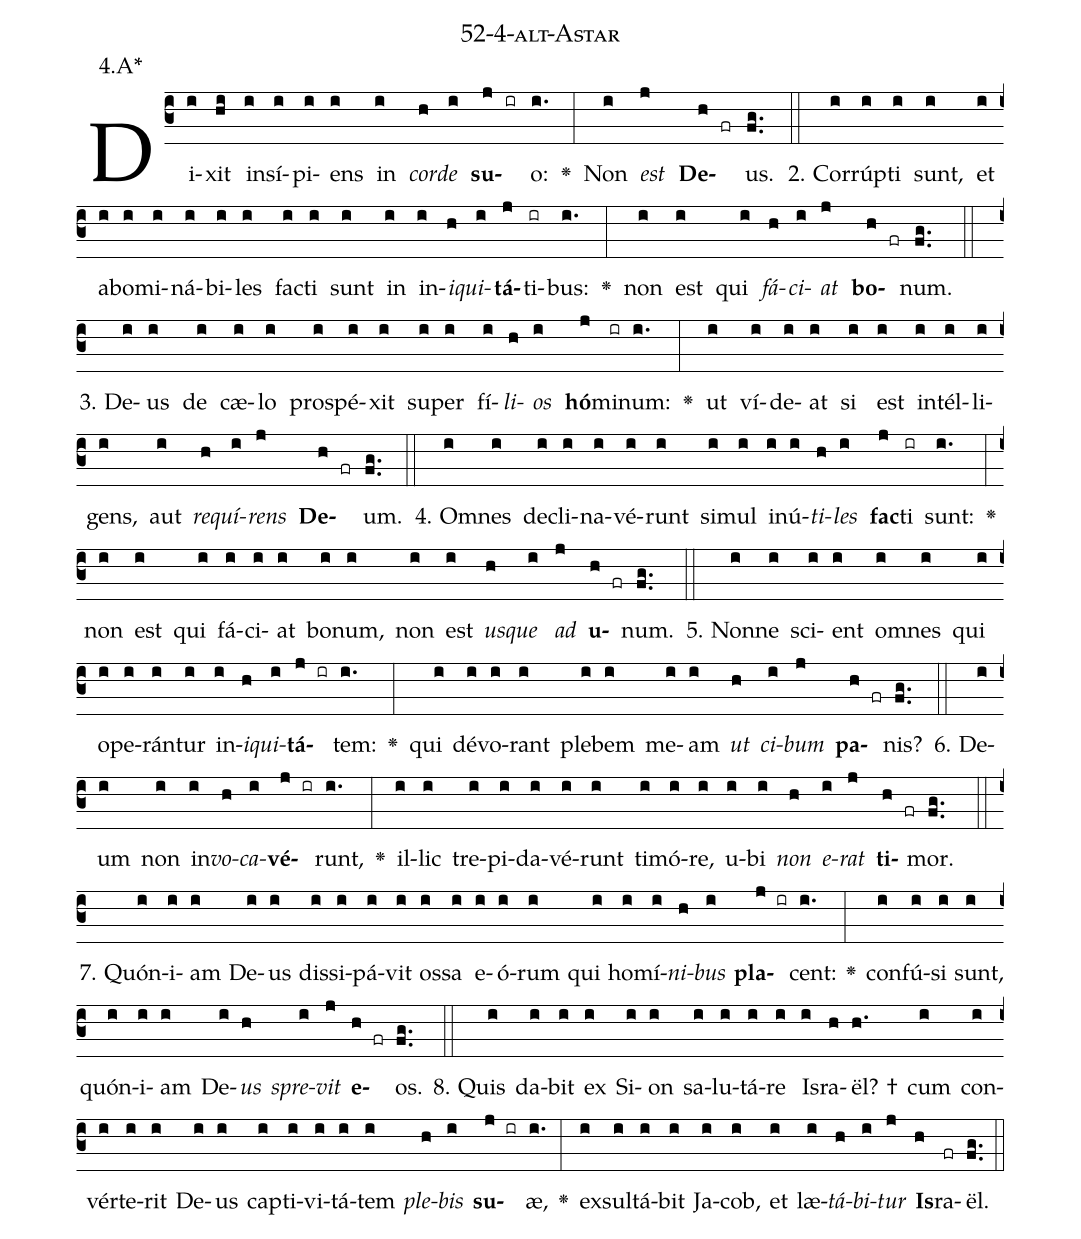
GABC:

name: 52-4-alt-Astar;
annotation: 4.A*;
%%
(c3)Di(i)xit(hi) in(i)sí(i)pi(i)ens(i) in(i) <i>cor</i>(h)<i>de</i>(i) <b>su</b>(j ir)o:(i.) <v>\greheightstar</v>(:) Non(i) <i>est</i>(j) <b>De</b>(h fr)us.(fg..) (::)
2. Cor(i)rúp(i)ti(i) sunt,(i) et(i) ab(i)o(i)mi(i)ná(i)bi(i)les(i) fac(i)ti(i) sunt(i) in(i) in(i)<i>i</i>(h)<i>qui</i>(i)<b>tá</b>(j)ti(ir)bus:(i.) <v>\greheightstar</v>(:) non(i) est(i) qui(i) <i>fá</i>(h)<i>ci</i>(i)<i>at</i>(j) <b>bo</b>(h fr)num.(fg..) (::)
3. De(i)us(i) de(i) cæ(i)lo(i) pro(i)spé(i)xit(i) su(i)per(i) fí(i)<i>li</i>(h)<i>os</i>(i) <b>hó</b>(j)mi(ir)num:(i.) <v>\greheightstar</v>(:) ut(i) ví(i)de(i)at(i) si(i) est(i) in(i)tél(i)li(i)gens,(i) aut(i) <i>re</i>(h)<i>quí</i>(i)<i>rens</i>(j) <b>De</b>(h fr)um.(fg..) (::)
4. Om(i)nes(i) de(i)cli(i)na(i)vé(i)runt(i) si(i)mul(i) in(i)ú(i)<i>ti</i>(h)<i>les</i>(i) <b>fac</b>(j)ti(ir) sunt:(i.) <v>\greheightstar</v>(:) non(i) est(i) qui(i) fá(i)ci(i)at(i) bo(i)num,(i) non(i) est(i) <i>us</i>(h)<i>que</i>(i) <i>ad</i>(j) <b>u</b>(h fr)num.(fg..) (::)
5. Non(i)ne(i) sci(i)ent(i) om(i)nes(i) qui(i) o(i)pe(i)rán(i)tur(i) in(i)<i>i</i>(h)<i>qui</i>(i)<b>tá</b>(j ir)tem:(i.) <v>\greheightstar</v>(:) qui(i) dé(i)vo(i)rant(i) ple(i)bem(i) me(i)am(i) <i>ut</i>(h) <i>ci</i>(i)<i>bum</i>(j) <b>pa</b>(h fr)nis?(fg..) (::)
6. De(i)um(i) non(i) in(i)<i>vo</i>(h)<i>ca</i>(i)<b>vé</b>(j ir)runt,(i.) <v>\greheightstar</v>(:) il(i)lic(i) tre(i)pi(i)da(i)vé(i)runt(i) ti(i)mó(i)re,(i) u(i)bi(i) <i>non</i>(h) <i>e</i>(i)<i>rat</i>(j) <b>ti</b>(h fr)mor.(fg..) (::)
7. Quón(i)i(i)am(i) De(i)us(i) dis(i)si(i)pá(i)vit(i) os(i)sa(i) e(i)ó(i)rum(i) qui(i) ho(i)mí(i)<i>ni</i>(h)<i>bus</i>(i) <b>pla</b>(j ir)cent:(i.) <v>\greheightstar</v>(:) con(i)fú(i)si(i) sunt,(i) quón(i)i(i)am(i) De(i)<i>us</i>(h) <i>spre</i>(i)<i>vit</i>(j) <b>e</b>(h fr)os.(fg..) (::)
8. Quis(i) da(i)bit(i) ex(i) Si(i)on(i) sa(i)lu(i)tá(i)re(i) Is(i)ra(h)ël? †(h.) cum(i) con(i)vér(i)te(i)rit(i) De(i)us(i) cap(i)ti(i)vi(i)tá(i)tem(i) <i>ple</i>(h)<i>bis</i>(i) <b>su</b>(j ir)æ,(i.) <v>\greheightstar</v>(:) ex(i)sul(i)tá(i)bit(i) Ja(i)cob,(i) et(i) læ(i)<i>tá</i>(h)<i>bi</i>(i)<i>tur</i>(j) <b>Is</b>(h)ra(fr)ël.(fg..) (::)
